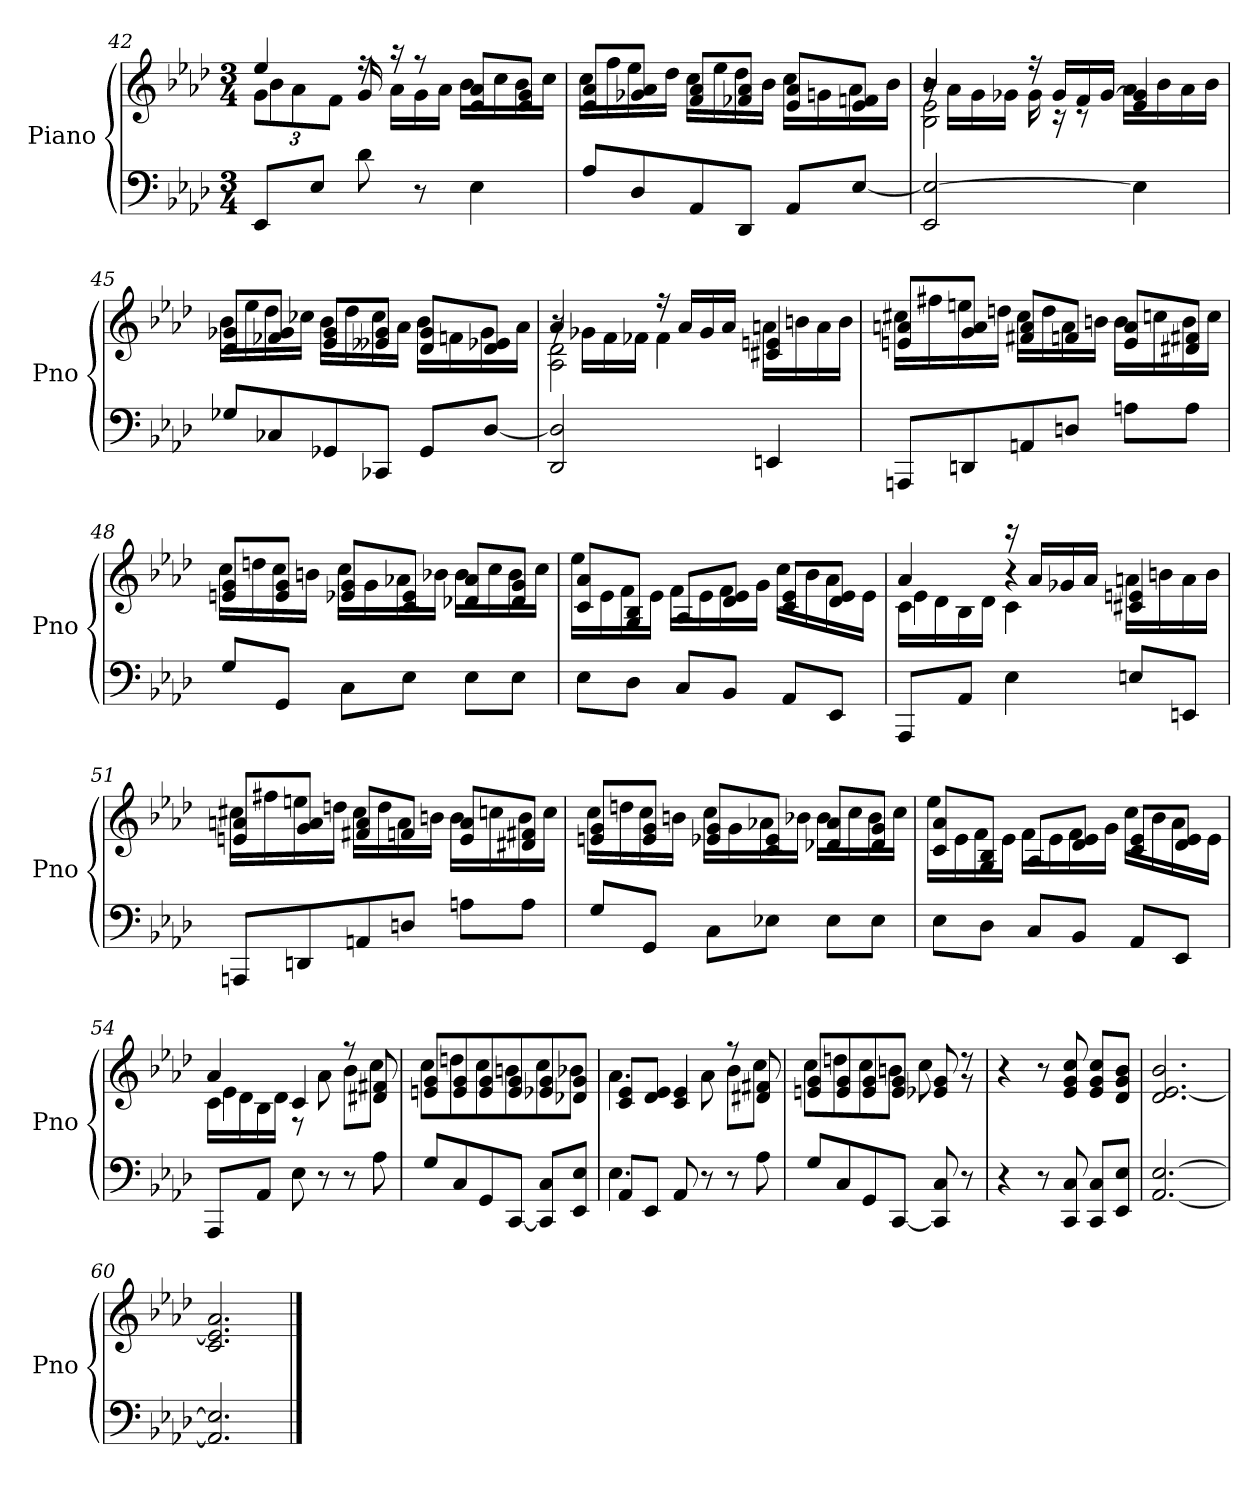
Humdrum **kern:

**kern	**kern
*part1	*part1
*staff2	*staff1
*I"Piano	*
*I'Pno	*
*clefF4	*clefG2
*k[b-e-a-d-]	*k[b-e-a-d-]
*A-:	*A-:
*M3/4	*M3/4
=42	=42
*	*^
*	*	*^
8EE-L	12g\L	4b-	4ee-
.	12a-	.	.
8E-J	.	.	.
.	12fJ	.	.
8d-	16g	16rff	2ryy
.	16r	16a-LL	.
8r	8r	16g	.
.	.	16a-JJ	.
4E-	8e- 8a-L	16b-LL	.
.	.	16cc	.
.	8e- 8gJ	16b-	.
.	.	16ccJJ	.
*	*	*v	*v
=43	=43	=43
8A-L	8e- 8a-L	16ccLL
.	.	16ff
8D-	8g-X 8a-J	16ee-
.	.	16dd-JJ
8AA-	8f 8a-L	16ccLL
.	.	16ee-
8DD-J	8f-X 8a-J	16dd-
.	.	16b-JJ
8AA-L	8e- 8a-L	16ccLL
.	.	16gn
[8E-J	8e- 8fnJ	16a-
.	.	16b-JJ
=44	=44	=44
*	*	*^
2EE- 2E-_	2B-\ 2e-\	16r	4b-
.	.	16a-LL	.
.	.	16g	.
.	.	16g-XJJ	.
.	.	16g-	16rff
.	.	16rc	16g-LL
.	.	8rc	16f
.	.	.	[16g-JJ
4E-]	4e- 4g-]	16a-LL	4ryy
.	.	16b-	.
.	.	16a-	.
.	.	16b-JJ	.
*	*	*v	*v
=45	=45	=45
8G-XL	8d- 8g-XL	16b-LL
.	.	16ee-
8C-X	8f-X 8g-J	16dd-
.	.	16cc-XJJ
8GG-X	8e- 8g-L	16b-LL
.	.	16dd-
8CC-XJ	8e--X 8g-J	16cc-
.	.	16a-JJ
8GG-L	8d- 8g-L	16b-LL
.	.	16fn
[8D-J	8d- 8e-XJ	16g-
.	.	16a-JJ
=46	=46	=46
*	*	*^
2DD- 2D-]	2A-\ 2d-\	16r	4a-
.	.	16g-XLL	.
.	.	16f	.
.	.	16f-XJJ	.
.	.	4f-	16rff
.	.	.	16a-LL
.	.	.	16g-
.	.	.	16a-JJ
4EEn	4c#X 4en	16anLL	4ryy
.	.	16bn	.
.	.	16a	.
.	.	16bJJ	.
*	*	*v	*v
=47	=47	=47
8AAAnL	8en 8anL	16cc#XLL
.	.	16ff#X
8DDn	8g 8aJ	16een
.	.	16ddnJJ
8AAn	8f#X 8aL	16cc#LL
.	.	16dd
8DnJ	8fnJ	16a
.	.	16bnJJ
8AnL	8e 8aL	16bLL
.	.	16ccn
8AJ	8d#X 8f#XJ	16b
.	.	16ccJJ
=48	=48	=48
8GL	8en 8gL	16ccLL
.	.	16ddn
8GGJ	8e 8gJ	16cc
.	.	16bnJJ
8CL	8e-X 8gL	16ccLL
.	.	16g
8E-J	8c 8e-J	16a-X
.	.	16b-XJJ
8E-L	8d-X 8a-L	16b-LL
.	.	16cc
8E-J	8d- 8gJ	16b-
.	.	16ccJJ
=49	=49	=49
8E-L	8c 8a-L	16ee-LL
.	.	16e-
8D-J	8G 8B-J	16f
.	.	16e-JJ
8CL	8A-L	16fLL
.	.	16e-
8BB-J	8d- 8e-J	16f
.	.	16gJJ
8AA-L	8c 8e-L	16ccLL
.	.	16b-
8EE-J	8d- 8e-J	16a-
.	.	16e-JJ
=50	=50	=50
*	*	*^
8AAA-L	16c\LL	4e-	4a-
.	16d-	.	.
8AA-J	16B-	.	.
.	16d-JJ	.	.
4E-	4c\	4r	16rccc
.	.	.	16a-LL
.	.	.	16g-X
.	.	.	16a-JJ
8EnL	4c#X 4en	16anLL	4ryy
.	.	16bn	.
8EEnJ	.	16a	.
.	.	16bJJ	.
*	*	*v	*v
=51	=51	=51
8AAAnL	8en 8anL	16cc#XLL
.	.	16ff#X
8DDn	8g 8aJ	16een
.	.	16ddnJJ
8AAn	8f#X 8aL	16cc#LL
.	.	16dd
8DnJ	8fnJ	16a
.	.	16bnJJ
8AnL	8e 8aL	16bLL
.	.	16ccn
8AJ	8d#X 8f#XJ	16b
.	.	16ccJJ
=52	=52	=52
8GL	8en 8gL	16ccLL
.	.	16ddn
8GGJ	8e 8gJ	16cc
.	.	16bnJJ
8CL	8e-X 8gL	16ccLL
.	.	16g
8E-XJ	8c 8e-J	16a-X
.	.	16b-XJJ
8E-L	8d-X 8a-L	16b-LL
.	.	16cc
8E-J	8d- 8gJ	16b-
.	.	16ccJJ
=53	=53	=53
8E-L	8c 8a-L	16ee-LL
.	.	16e-
8D-J	8G 8B-J	16f
.	.	16e-JJ
8CL	8A-L	16fLL
.	.	16e-
8BB-J	8d- 8e-J	16f
.	.	16gJJ
8AA-L	8c 8e-L	16ccLL
.	.	16b-
8EE-J	8d- 8e-J	16a-
.	.	16e-JJ
=54	=54	=54
*	*	*^
8AAA-L	16c\LL	4e-	4a-
.	16d-	.	.
8AA-J	16B-	.	.
.	16d-JJ	.	.
8E-	4c	8r	2ryy
8r	.	8a-	.
8r	8r	8b-L	.
8A-	8d#X 8f#X	8ccJ	.
*	*	*v	*v
=55	=55	=55
8GL	8en 8gL	8ccL
8C	8e 8g	8ddn
8GG	8e 8g	8cc
[8CCJ	8e 8g	8bn
8CC] 8CL	8e-X 8g	8cc
8EE- 8E-J	8d-X 8gJ	8b-XJ
=56	=56	=56
*^	*	*
8AA-L	4.E-	8c 8e-L	4.a-
8EE-J	.	8d- 8e-J	.
8AA-	.	4c 4e-	.
8r	4.ryy	.	8a-
8r	.	8r	8b-L
8A-	.	8d#X 8f#X	8ccJ
*v	*v	*	*
=57	=57	=57
8GL	8en 8gL	8ccL
8C	8e 8g	8ddn
8GG	8e 8g	8cc
[8CCJ	8e 8gJ	8bnJ
8CC] 8C	8e-X 8g	8cc
8r	8r	8r
*	*v	*v
=58	=58
4r	4r
8r	8r
8CC 8C	8e- 8g 8cc
8CC 8CL	8e- 8g 8ccL
8EE- 8E-J	8d- 8g 8b-J
=59	=59
[2.AA- [2.E-	2.d- [2.e- 2.b-
=60	=60
2.AA-] 2.E-]	2.c 2.e-] 2.a-
==	==
*-	*-
